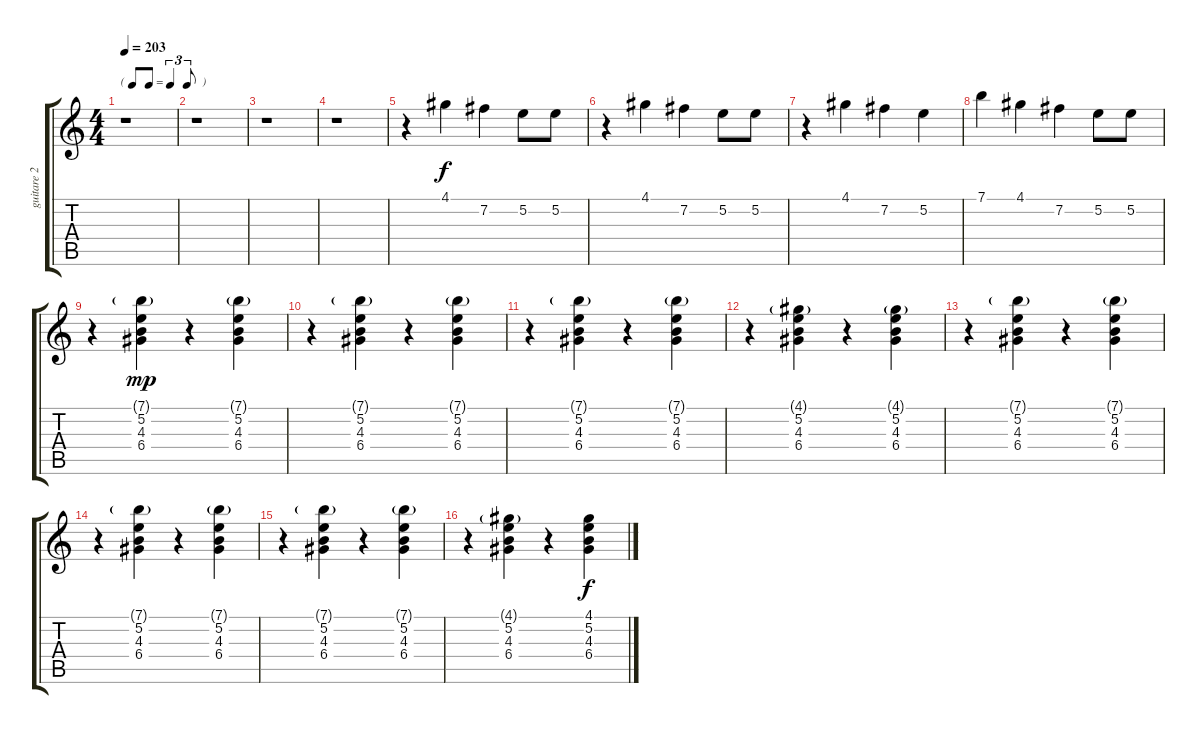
\track ("guitare 2" "guitare 2") {instrument distortionguitar}
\staff {score tabs}
\tuning (E4 B3 G3 D3 A2 E2) {hide}
\ts (4 4)
\tf triplet8th
\tempo 203
\clef g2
\ks c
r.1{dy f} |
r.1 |
r.1 |
r.1 |
r.4{instrument distortionguitar} 4.1.4 7.2.4 5.2.8 5.2.8 |
r.4 4.1.4 7.2.4 5.2.8 5.2.8 |
r.4 4.1.4 7.2.4 5.2.4 |
7.1.4 4.1.4 7.2.4 5.2.8 5.2.8 |
r.4 (7.1{g} 5.2 4.3 6.4).4{dy mp} r.4 (7.1{g} 5.2 4.3 6.4).4 |
r.4 (7.1{g} 5.2 4.3 6.4).4 r.4 (7.1{g} 5.2 4.3 6.4).4 |
r.4 (7.1{g} 5.2 4.3 6.4).4 r.4 (7.1{g} 5.2 4.3 6.4).4 |
r.4 (4.1{g} 5.2 4.3 6.4).4 r.4 (4.1{g} 5.2 4.3 6.4).4 |
r.4 (7.1{g} 5.2 4.3 6.4).4 r.4 (7.1{g} 5.2 4.3 6.4).4 |
r.4 (7.1{g} 5.2 4.3 6.4).4 r.4 (7.1{g} 5.2 4.3 6.4).4 |
r.4 (7.1{g} 5.2 4.3 6.4).4 r.4 (7.1{g} 5.2 4.3 6.4).4 |
r.4 (4.1{g} 5.2 4.3 6.4).4 r.4 (4.1 5.2 4.3 6.4).4{dy f}
